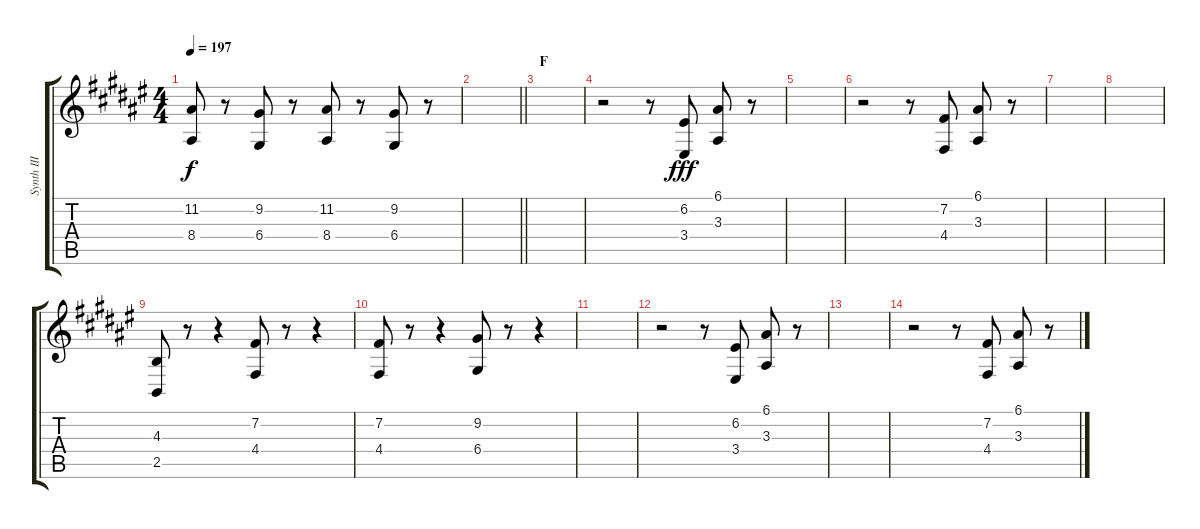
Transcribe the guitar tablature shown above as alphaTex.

\track ("Synth III (Kotobuki Tsumugi)" "Synth III ") {instrument pizzicatostrings}
\staff {score tabs}
\tuning (E4 B3 G3 D3 A2 E2) {hide}
\ts (4 4)
\tempo 197
\clef g2
\ks f#
(11.2 8.4).8{dy f} r.8 (9.2 6.4).8 r.8 (11.2 8.4).8 r.8 (9.2 6.4).8 r.8 |
\barLineRight lightlight
|
\section ("" "F")
|
r.2 r.8 (6.2 3.4).8{dy fff} (6.1 3.3).8 r.8 |
|
r.2 r.8 (7.2 4.4).8 (6.1 3.3).8 r.8 |
|
|
(4.3 2.5).8 r.8 r.4 (7.2 4.4).8 r.8 r.4 |
(7.2 4.4).8 r.8 r.4 (9.2 6.4).8 r.8 r.4 |
|
r.2 r.8 (6.2 3.4).8 (6.1 3.3).8 r.8 |
|
r.2 r.8 (7.2 4.4).8 (6.1 3.3).8 r.8
